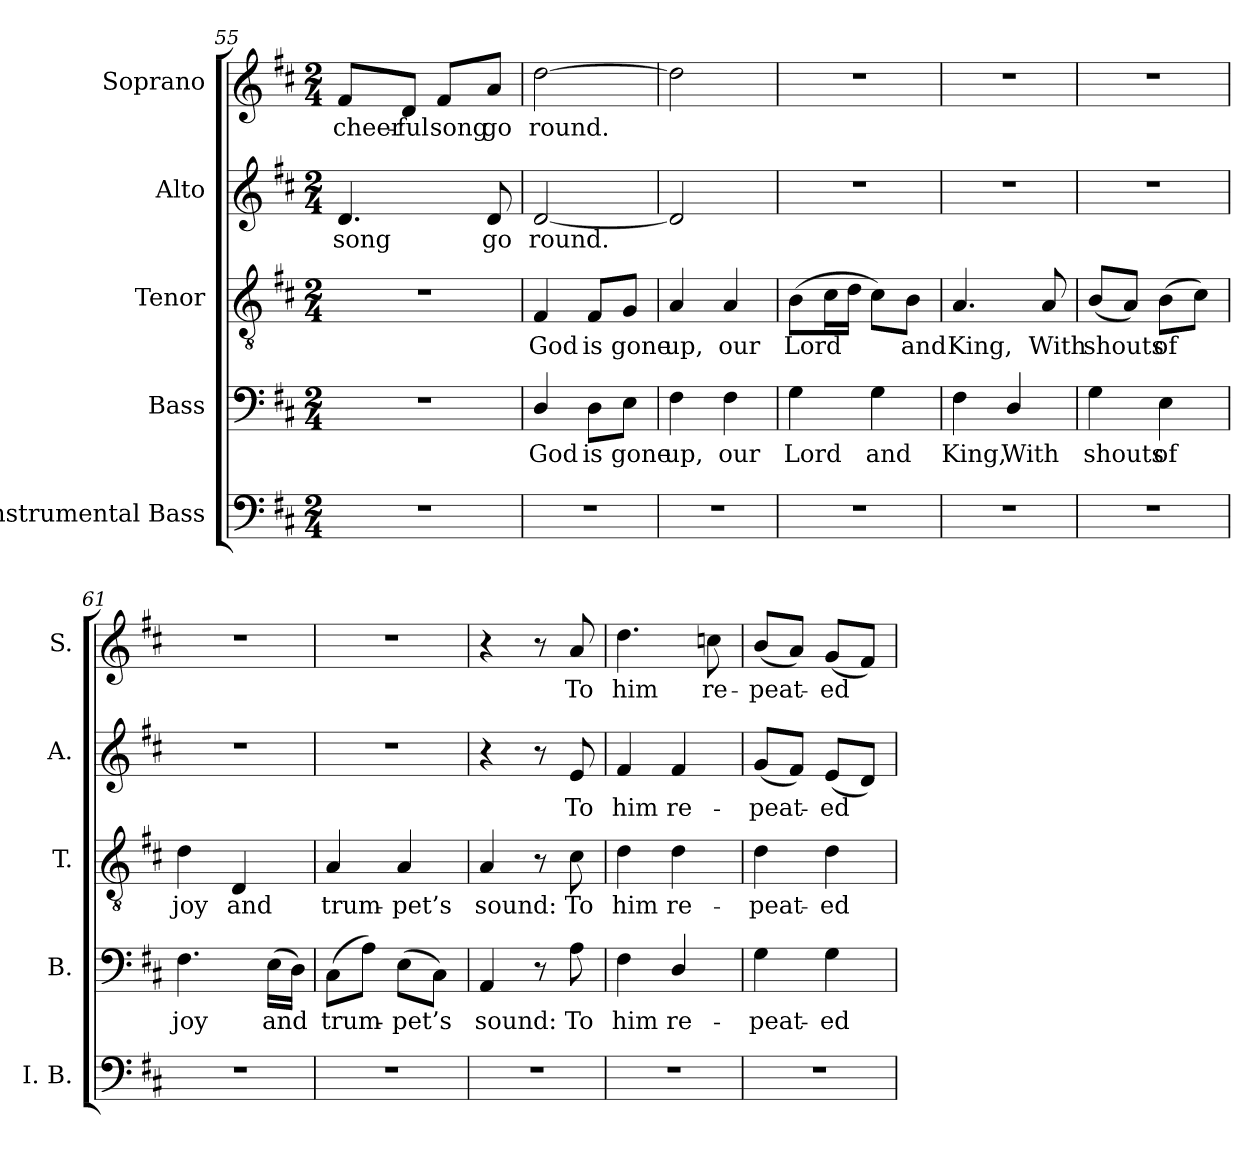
**kern	**kern	**text	**kern	**text	**kern	**text	**kern	**text
*part5	*part4	*part4	*part3	*part3	*part2	*part2	*part1	*part1
*staff5	*staff4	*staff4	*staff3	*staff3	*staff2	*staff2	*staff1	*staff1
*I"Instrumental Bass	*I"Bass	*	*I"Tenor	*	*I"Alto	*	*I"Soprano	*
*I'I. B.	*I'B.	*	*I'T.	*	*I'A.	*	*I'S.	*
!!LO:LB:g=z
*clefF4	*clefF4	*	*clefGv2	*	*clefG2	*	*clefG2	*
*	*	*	*ITrd7c12	*	*	*	*	*
*k[f#c#]	*k[f#c#]	*	*k[f#c#]	*	*k[f#c#]	*	*k[f#c#]	*
*D:	*D:	*	*D:	*	*D:	*	*D:	*
*M2/4	*M2/4	*	*M2/4	*	*M2/4	*	*M2/4	*
=55	=55	=55	=55	=55	=55	=55	=55	=55
!LO:N:vis=1	!LO:N:vis=1	!	!LO:N:vis=1	!	!	!	!	!
!	!	!	!	!	!	!LO:LY:b:color=#000000	!	!
!	!	!	!	!	!	!	!	!LO:LY:b:color=#000000
2r	2r	.	2r	.	4.di/	song	8f#i/L	cheer-
!	!	!	!	!	!	!	!	!LO:LY:b:color=#000000
.	.	.	.	.	.	.	8di/J	-ful
!	!	!	!	!	!	!	!	!LO:LY:b:color=#000000
.	.	.	.	.	.	.	8f#i/L	song
!	!	!	!	!	!	!LO:LY:b:color=#000000	!	!
!	!	!	!	!	!	!	!	!LO:LY:b:color=#000000
.	.	.	.	.	8di/	go	8ai/J	go
=56	=56	=56	=56	=56	=56	=56	=56	=56
!LO:N:vis=1	!	!	!	!	!	!	!	!
!	!	!LO:LY:b:color=#000000	!	!	!	!	!	!
!	!	!	!	!LO:LY:b:color=#000000	!	!	!	!
!	!	!	!	!	!	!LO:LY:b:color=#000000	!	!
!	!	!	!	!	!	!	!	!LO:LY:b:color=#000000
2r	4Di/	God	4FF#i/	God	[2di/	round.	[2ddi\	round.
!	!	!LO:LY:b:color=#000000	!	!	!	!	!	!
!	!	!	!	!LO:LY:b:color=#000000	!	!	!	!
.	8Di\L	is	8FF#i/L	is	.	.	.	.
!	!	!LO:LY:b:color=#000000	!	!	!	!	!	!
!	!	!	!	!LO:LY:b:color=#000000	!	!	!	!
.	8Ei\J	gone	8GGi/J	gone	.	.	.	.
=57	=57	=57	=57	=57	=57	=57	=57	=57
!LO:N:vis=1	!	!	!	!	!	!	!	!
!	!	!LO:LY:b:color=#000000	!	!	!	!	!	!
!	!	!	!	!LO:LY:b:color=#000000	!	!	!	!
2r	4F#i\	up,	4AAi/	up,	2di/]	.	2ddi\]	.
!	!	!LO:LY:b:color=#000000	!	!	!	!	!	!
!	!	!	!	!LO:LY:b:color=#000000	!	!	!	!
.	4F#i\	our	4AAi/	our	.	.	.	.
=58	=58	=58	=58	=58	=58	=58	=58	=58
!LO:N:vis=1	!	!	!	!	!	!	!	!
!	!	!LO:LY:b:color=#000000	!	!	!	!	!	!
!	!	!	!	!LO:LY:b:color=#000000	!LO:N:vis=1	!	!LO:N:vis=1	!
2r	4Gi\	Lord	(8BBi\L	Lord	2r	.	2r	.
.	.	.	16C#i\L	.	.	.	.	.
.	.	.	16Di\JJ	.	.	.	.	.
!	!	!LO:LY:b:color=#000000	!	!	!	!	!	!
.	4Gi\	and	8C#i\L)	.	.	.	.	.
!	!	!	!	!LO:LY:b:color=#000000	!	!	!	!
.	.	.	8BBi\J	and	.	.	.	.
=59	=59	=59	=59	=59	=59	=59	=59	=59
!LO:N:vis=1	!	!	!	!	!	!	!	!
!	!	!LO:LY:b:color=#000000	!	!	!	!	!	!
!	!	!	!	!LO:LY:b:color=#000000	!LO:N:vis=1	!	!LO:N:vis=1	!
2r	4F#i\	King,	4.AAi/	King,	2r	.	2r	.
!	!	!LO:LY:b:color=#000000	!	!	!	!	!	!
.	4Di/	With	.	.	.	.	.	.
!	!	!	!	!LO:LY:b:color=#000000	!	!	!	!
.	.	.	8AAi/	With	.	.	.	.
=60	=60	=60	=60	=60	=60	=60	=60	=60
!LO:N:vis=1	!	!	!	!	!	!	!	!
!	!	!LO:LY:b:color=#000000	!	!	!	!	!	!
!	!	!	!	!LO:LY:b:color=#000000	!LO:N:vis=1	!	!LO:N:vis=1	!
2r	4Gi\	shouts	(8BBi/L	shouts	2r	.	2r	.
.	.	.	8AAi/J)	.	.	.	.	.
!	!	!LO:LY:b:color=#000000	!	!	!	!	!	!
!	!	!	!	!LO:LY:b:color=#000000	!	!	!	!
.	4Ei\	of	(8BBi\L	of	.	.	.	.
.	.	.	8C#i\J)	.	.	.	.	.
=61	=61	=61	=61	=61	=61	=61	=61	=61
!LO:N:vis=1	!	!	!	!	!	!	!	!
!	!	!LO:LY:b:color=#000000	!	!	!	!	!	!
!	!	!	!	!LO:LY:b:color=#000000	!LO:N:vis=1	!	!LO:N:vis=1	!
2r	4.F#i\	joy	4Di\	joy	2r	.	2r	.
!	!	!	!	!LO:LY:b:color=#000000	!	!	!	!
.	.	.	4DDi/	and	.	.	.	.
!	!	!LO:LY:b:color=#000000	!	!	!	!	!	!
.	(16Ei\LL	and	.	.	.	.	.	.
.	16Di\JJ)	.	.	.	.	.	.	.
=62	=62	=62	=62	=62	=62	=62	=62	=62
!LO:N:vis=1	!	!	!	!	!	!	!	!
!	!	!LO:LY:b:color=#000000	!	!	!	!	!	!
!	!	!	!	!LO:LY:b:color=#000000	!LO:N:vis=1	!	!LO:N:vis=1	!
2r	(8C#i\L	trum-	4AAi/	trum-	2r	.	2r	.
.	8Ai\J)	.	.	.	.	.	.	.
!	!	!LO:LY:b:color=#000000	!	!	!	!	!	!
!	!	!	!	!LO:LY:b:color=#000000	!	!	!	!
.	(8Ei\L	-pet’s	4AAi/	-pet’s	.	.	.	.
.	8C#i\J)	.	.	.	.	.	.	.
!!LO:LB:g=z
=63	=63	=63	=63	=63	=63	=63	=63	=63
!LO:N:vis=1	!	!	!	!	!	!	!	!
!	!	!LO:LY:b:color=#000000	!	!	!	!	!	!
!	!	!	!	!LO:LY:b:color=#000000	!	!	!	!
2r	4AAi/	sound:	4AAi/	sound:	4r	.	4r	.
.	8r	.	8r	.	8r	.	8r	.
!	!	!LO:LY:b:color=#000000	!	!	!	!	!	!
!	!	!	!	!LO:LY:b:color=#000000	!	!	!	!
!	!	!	!	!	!	!LO:LY:b:color=#000000	!	!
!	!	!	!	!	!	!	!	!LO:LY:b:color=#000000
.	8Ai\	To	8C#i\	To	8ei/	To	8ai/	To
=64	=64	=64	=64	=64	=64	=64	=64	=64
!LO:N:vis=1	!	!	!	!	!	!	!	!
!	!	!LO:LY:b:color=#000000	!	!	!	!	!	!
!	!	!	!	!LO:LY:b:color=#000000	!	!	!	!
!	!	!	!	!	!	!LO:LY:b:color=#000000	!	!
!	!	!	!	!	!	!	!	!LO:LY:b:color=#000000
2r	4F#i\	him	4Di\	him	4f#i/	him	4.ddi\	him
!	!	!LO:LY:b:color=#000000	!	!	!	!	!	!
!	!	!	!	!LO:LY:b:color=#000000	!	!	!	!
!	!	!	!	!	!	!LO:LY:b:color=#000000	!	!
.	4Di/	re-	4Di\	re-	4f#i/	re-	.	.
!	!	!	!	!	!	!	!	!LO:LY:b:color=#000000
.	.	.	.	.	.	.	8ccni\	re-
=65	=65	=65	=65	=65	=65	=65	=65	=65
!LO:N:vis=1	!	!	!	!	!	!	!	!
!	!	!LO:LY:b:color=#000000	!	!	!	!	!	!
!	!	!	!	!LO:LY:b:color=#000000	!	!	!	!
!	!	!	!	!	!	!LO:LY:b:color=#000000	!	!
!	!	!	!	!	!	!	!	!LO:LY:b:color=#000000
2r	4Gi\	-peat-	4Di\	-peat-	(8gi/L	-peat-	(8bi/L	-peat-
.	.	.	.	.	8f#i/J)	.	8ai/J)	.
!	!	!LO:LY:b:color=#000000	!	!	!	!	!	!
!	!	!	!	!LO:LY:b:color=#000000	!	!	!	!
!	!	!	!	!	!	!LO:LY:b:color=#000000	!	!
!	!	!	!	!	!	!	!	!LO:LY:b:color=#000000
.	4Gi\	-ed	4Di\	-ed	(8ei/L	-ed	(8gi/L	-ed
.	.	.	.	.	8di/J)	.	8f#i/J)	.
=	=	=	=	=	=	=	=	=
*-	*-	*-	*-	*-	*-	*-	*-	*-
